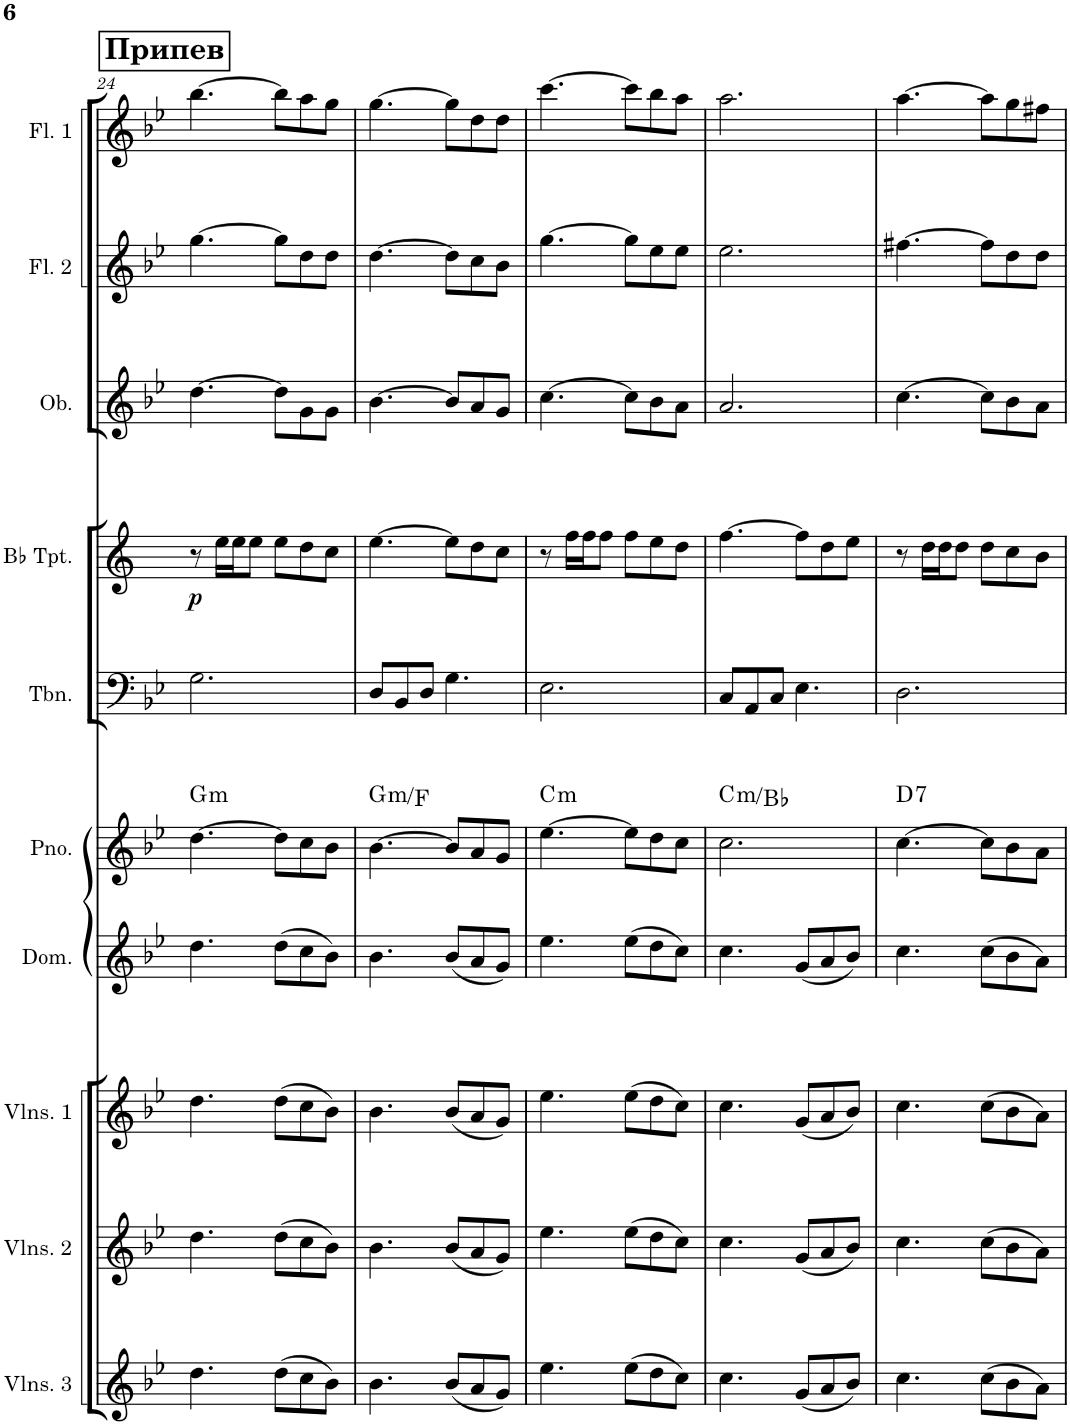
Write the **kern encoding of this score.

**kern	**kern	**kern	**kern	**kern	**harte	**kern	**kern	**dynam	**kern	**kern	**kern
*part10	*part9	*part8	*part7	*part6	*part6	*part5	*part4	*part4	*part3	*part2	*part1
*staff10	*staff9	*staff8	*staff7	*staff6	*	*staff5	*staff4	*staff4	*staff3	*staff2	*staff1
*I"Violins 3	*I"Violins 2	*I"Violins 1	*I"Domra	*I"Piano	*	*I"Trombone	*I"Bb Trumpet	*	*I"Oboe	*I"Flute 2	*I"Flute 1
*I'Vlns. 3	*I'Vlns. 2	*I'Vlns. 1	*I'Dom.	*I'Pno.	*	*I'Tbn.	*I'Bb Tpt.	*	*I'Ob.	*I'Fl. 2	*I'Fl. 1
!!LO:PB:g=z
*clefG2	*clefG2	*clefG2	*clefG2	*clefG2	*	*clefF4	*clefG2	*	*clefG2	*clefG2	*clefG2
*	*	*	*	*	*	*	*Trd1c2	*	*	*	*
*k[b-e-]	*k[b-e-]	*k[b-e-]	*k[b-e-]	*k[b-e-]	*	*k[b-e-]	*k[]	*	*k[b-e-]	*k[b-e-]	*k[b-e-]
*M6/8	*M6/8	*M6/8	*M6/8	*M6/8	*	*M6/8	*M6/8	*	*M6/8	*M6/8	*M6/8
!!LO:REH:place=s1:a:B:cj:fs=14:t=Припев
=24	=24	=24	=24	=24	=24	=24	=24	=24	=24	=24	=24
!	!	!	!	!	!LO:H:kt=m	!	!	!LO:DY:b	!	!	!
4.dd\	4.dd\	4.dd\	4.dd\	[4.dd\	G:min	2.G\	8r	p	[4.dd\	[4.gg\	[4.bb-\
.	.	.	.	.	.	.	16ee\LL	.	.	.	.
.	.	.	.	.	.	.	16ee\J	.	.	.	.
.	.	.	.	.	.	.	8ee\J	.	.	.	.
(8dd\L	(8dd\L	(8dd\L	(8dd\L	8dd\L]	.	.	8ee\L	.	8dd\L]	8gg\L]	8bb-\L]
8cc\	8cc\	8cc\	8cc\	8cc\	.	.	8dd\	.	8g\	8dd\	8aa\
8b-\J)	8b-\J)	8b-\J)	8b-\J)	8b-\J	.	.	8cc\J	.	8g\J	8dd\J	8gg\J
=25	=25	=25	=25	=25	=25	=25	=25	=25	=25	=25	=25
!	!	!	!	!	!LO:H:kt=m	!	!	!	!	!	!
4.b-\	4.b-\	4.b-\	4.b-\	[4.b-\	G:min/b7	8D/L	[4.ee\	.	[4.b-\	[4.dd\	[4.gg\
.	.	.	.	.	.	8BB-/	.	.	.	.	.
.	.	.	.	.	.	8D/J	.	.	.	.	.
(8b-/L	(8b-/L	(8b-/L	(8b-/L	8b-/L]	.	4.G\	8ee\L]	.	8b-/L]	8dd\L]	8gg\L]
8a/	8a/	8a/	8a/	8a/	.	.	8dd\	.	8a/	8cc\	8dd\
8g/J)	8g/J)	8g/J)	8g/J)	8g/J	.	.	8cc\J	.	8g/J	8b-\J	8dd\J
=26	=26	=26	=26	=26	=26	=26	=26	=26	=26	=26	=26
!	!	!	!	!	!LO:H:kt=m	!	!	!	!	!	!
4.ee-\	4.ee-\	4.ee-\	4.ee-\	[4.ee-\	C:min	2.E-\	8r	.	[4.cc\	[4.gg\	[4.ccc\
.	.	.	.	.	.	.	16ff\LL	.	.	.	.
.	.	.	.	.	.	.	16ff\J	.	.	.	.
.	.	.	.	.	.	.	8ff\J	.	.	.	.
(8ee-\L	(8ee-\L	(8ee-\L	(8ee-\L	8ee-\L]	.	.	8ff\L	.	8cc\L]	8gg\L]	8ccc\L]
8dd\	8dd\	8dd\	8dd\	8dd\	.	.	8ee\	.	8b-\	8ee-\	8bb-\
8cc\J)	8cc\J)	8cc\J)	8cc\J)	8cc\J	.	.	8dd\J	.	8a\J	8ee-\J	8aa\J
=27	=27	=27	=27	=27	=27	=27	=27	=27	=27	=27	=27
!	!	!	!	!	!LO:H:kt=m	!	!	!	!	!	!
4.cc\	4.cc\	4.cc\	4.cc\	2.cc\	C:min/b7	8C/L	[4.ff\	.	2.a/	2.ee-\	2.aa\
.	.	.	.	.	.	8AA/	.	.	.	.	.
.	.	.	.	.	.	8C/J	.	.	.	.	.
(8g/L	(8g/L	(8g/L	(8g/L	.	.	4.E-\	8ff\L]	.	.	.	.
8a/	8a/	8a/	8a/	.	.	.	8dd\	.	.	.	.
8b-/J)	8b-/J)	8b-/J)	8b-/J)	.	.	.	8ee\J	.	.	.	.
=28	=28	=28	=28	=28	=28	=28	=28	=28	=28	=28	=28
!	!	!	!	!	!LO:H:kt=7	!	!	!	!	!	!
4.cc\	4.cc\	4.cc\	4.cc\	[4.cc\	D:7	2.D\	8r	.	[4.cc\	[4.ff#X\	[4.aa\
.	.	.	.	.	.	.	16dd\LL	.	.	.	.
.	.	.	.	.	.	.	16dd\J	.	.	.	.
.	.	.	.	.	.	.	8dd\J	.	.	.	.
(8cc\L	(8cc\L	(8cc\L	(8cc\L	8cc\L]	.	.	8dd\L	.	8cc\L]	8ff#\L]	8aa\L]
8b-\	8b-\	8b-\	8b-\	8b-\	.	.	8cc\	.	8b-\	8dd\	8gg\
8a\J)	8a\J)	8a\J)	8a\J)	8a\J	.	.	8b\J	.	8a\J	8dd\J	8ff#X\J
=	=	=	=	=	=	=	=	=	=	=	=
*-	*-	*-	*-	*-	*-	*-	*-	*-	*-	*-	*-
